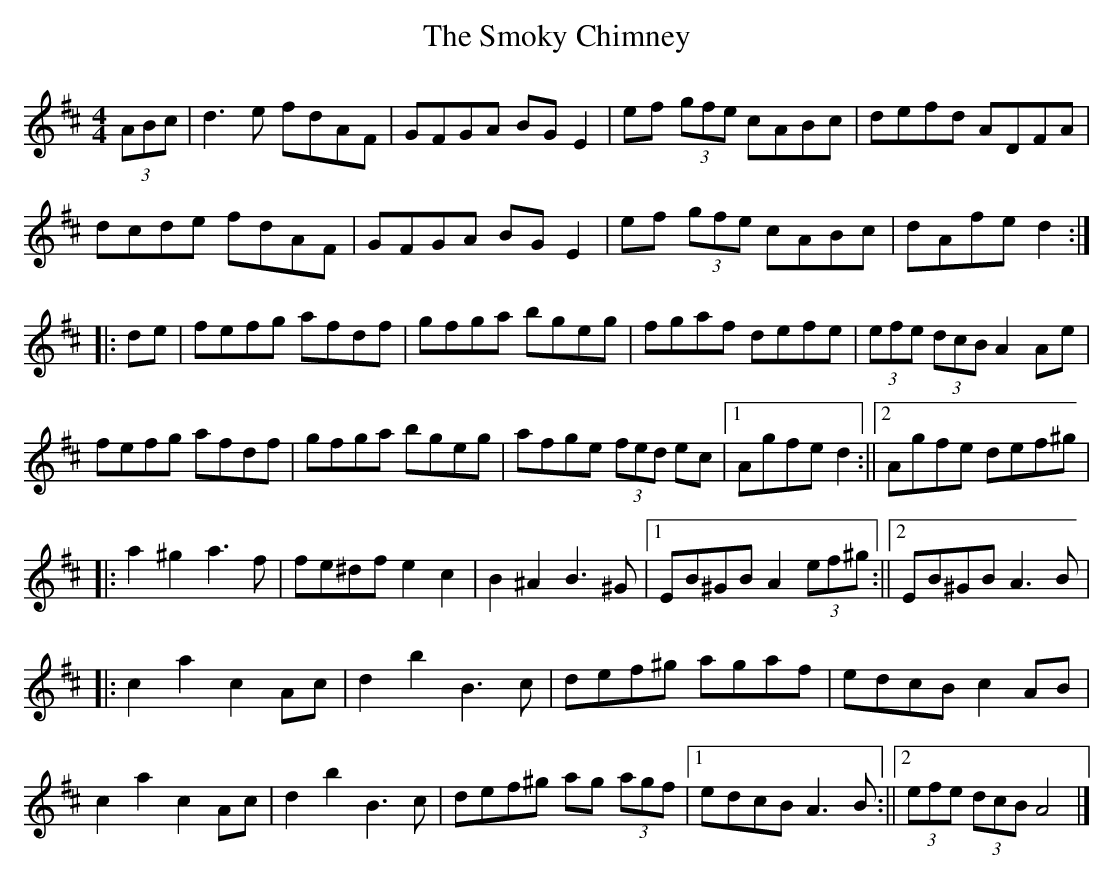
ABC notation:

X:1
T:The Smoky Chimney
M:4/4
L:1/8
K:D
(3ABc|d3e fdAF|GFGA BGE2|ef (3gfe cABc|defd ADFA|
dcde fdAF|GFGA BGE2|ef (3gfe cABc|dAfe d2:|
|:de|fefg afdf|gfga bgeg|fgaf defe|(3efe  (3dcB A2Ae|
fefg afdf|gfga bgeg|afge  (3fed ec|1 Agfe d2:||2 Agfe def^g|
|:a2^g2 a3f|fe^df e2c2|B2^A2 B3^G|1 EB^GB A2 (3ef^g:||2 EB^GB A3B|
|:c2a2 c2Ac|d2b2 B3c|def^g agaf|edcB c2AB|
c2a2 c2Ac|d2b2 B3c|def^g ag (3agf|1 edcB A3B:||2  (3efe  (3dcB A4|]
